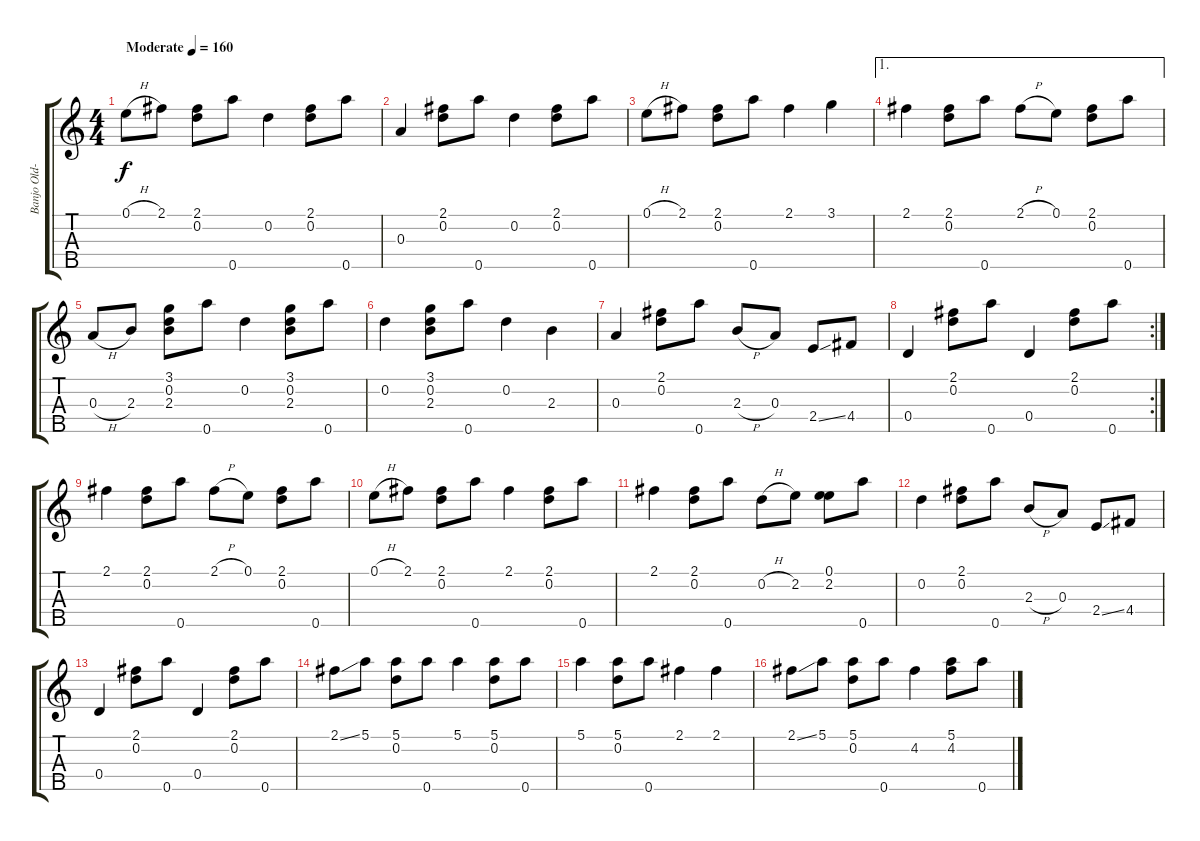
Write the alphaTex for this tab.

\track ("Banjo Old-D (aDADE)" "Banjo Old-") {instrument banjo}
\staff {score tabs}
\tuning (E4 D4 A3 D3 A4) {hide}
\displaytranspose 12
\ts (4 4)
\tempo (160 "Moderate")
\clef g2
\ks c
0.1{h}.8{dy f instrument banjo} 2.1.8 (2.1 0.2).8 0.5.8 0.2.4 (2.1 0.2).8 0.5.8 |
0.3.4 (2.1 0.2).8 0.5.8 0.2.4 (2.1 0.2).8 0.5.8 |
0.1{h}.8 2.1.8 (2.1 0.2).8 0.5.8 2.1.4 3.1.4 |
\ae 1
2.1.4 (2.1 0.2).8 0.5.8 2.1{h}.8 0.1.8 (2.1 0.2).8 0.5.8 |
0.3{h}.8 2.3.8 (3.1 0.2 2.3).8 0.5.8 0.2.4 (3.1 0.2 2.3).8 0.5.8 |
0.2.4 (3.1 0.2 2.3).8 0.5.8 0.2.4 2.3.4 |
0.3.4 (2.1 0.2).8 0.5.8 2.3{h}.8 0.3.8 2.4{ss}.8 4.4.8 |
\rc 2
0.4.4 (2.1 0.2).8 0.5.8 0.4.4 (2.1 0.2).8 0.5.8 |
2.1.4 (2.1 0.2).8 0.5.8 2.1{h}.8 0.1.8 (2.1 0.2).8 0.5.8 |
0.1{h}.8 2.1.8 (2.1 0.2).8 0.5.8 2.1.4 (2.1 0.2).8 0.5.8 |
2.1.4 (2.1 0.2).8 0.5.8 0.2{h}.8 2.2.8 (0.1 2.2).8 0.5.8 |
0.2.4 (2.1 0.2).8 0.5.8 2.3{h}.8 0.3.8 2.4{ss}.8 4.4.8 |
0.4.4 (2.1 0.2).8 0.5.8 0.4.4 (2.1 0.2).8 0.5.8 |
2.1{ss}.8 5.1.8 (5.1 0.2).8 0.5.8 5.1.4 (5.1 0.2).8 0.5.8 |
5.1.4 (5.1 0.2).8 0.5.8 2.1.4 2.1.4 |
2.1{ss}.8 5.1.8 (5.1 0.2).8 0.5.8 4.2.4 (5.1 4.2).8 0.5.8
